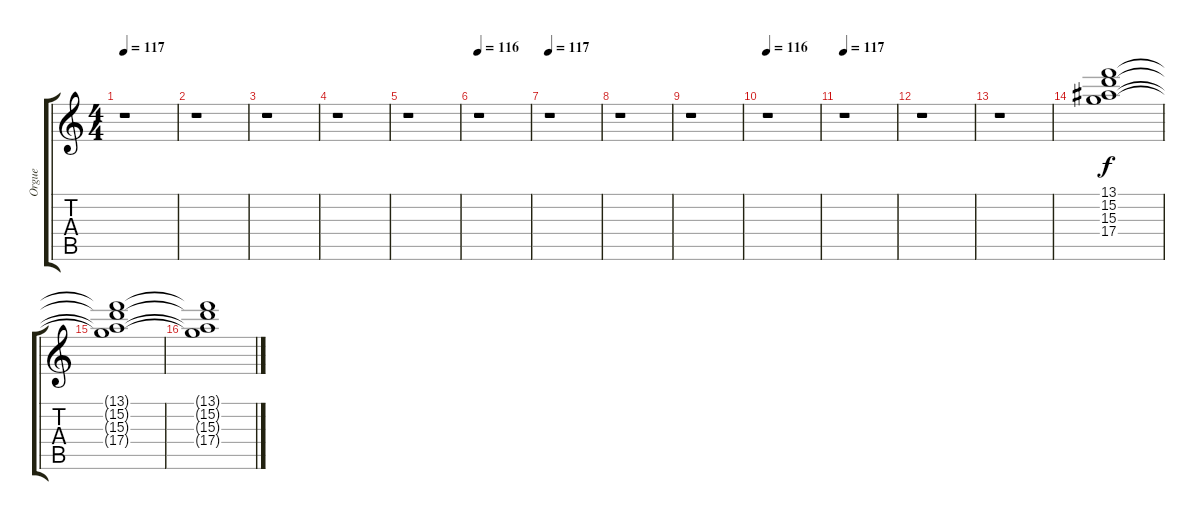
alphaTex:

\track ("Orgue" "Orgue") {instrument acousticbass}
\staff {score tabs}
\tuning (E4 B3 G3 D3 A2 E2) {hide}
\ts (4 4)
\tempo 117
\clef g2
\ks c
r.1{dy f} |
r.1 |
r.1 |
r.1 |
r.1 |
\tempo 116
r.1 |
\tempo 117
r.1 |
r.1 |
r.1 |
\tempo 116
r.1 |
\tempo 117
r.1 |
r.1 |
r.1 |
(13.1 15.2 15.3 17.4).1 |
(13.1{t} 15.2{t} 15.3{t} 17.4{t}).1 |
(13.1{t} 15.2{t} 15.3{t} 17.4{t}).1
